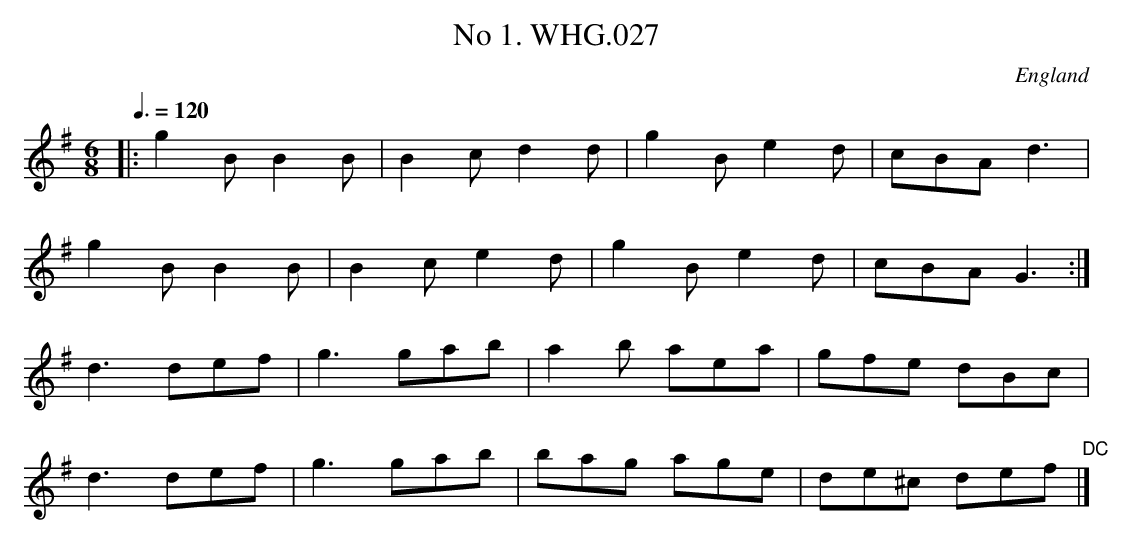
X:1
T:No 1. WHG.027
O:England
M:6/8
L:1/8
Q:3/8=120
K:G
|:g2B B2B|B2c d2d|g2B e2d|cBA d3|
g2B B2B|B2c e2d|g2B e2d|cBA G3:|
d3 def|g3 gab|a2b aea|gfe dBc|
d3 def|g3 gab|bag age|de^c def" DC"|]
